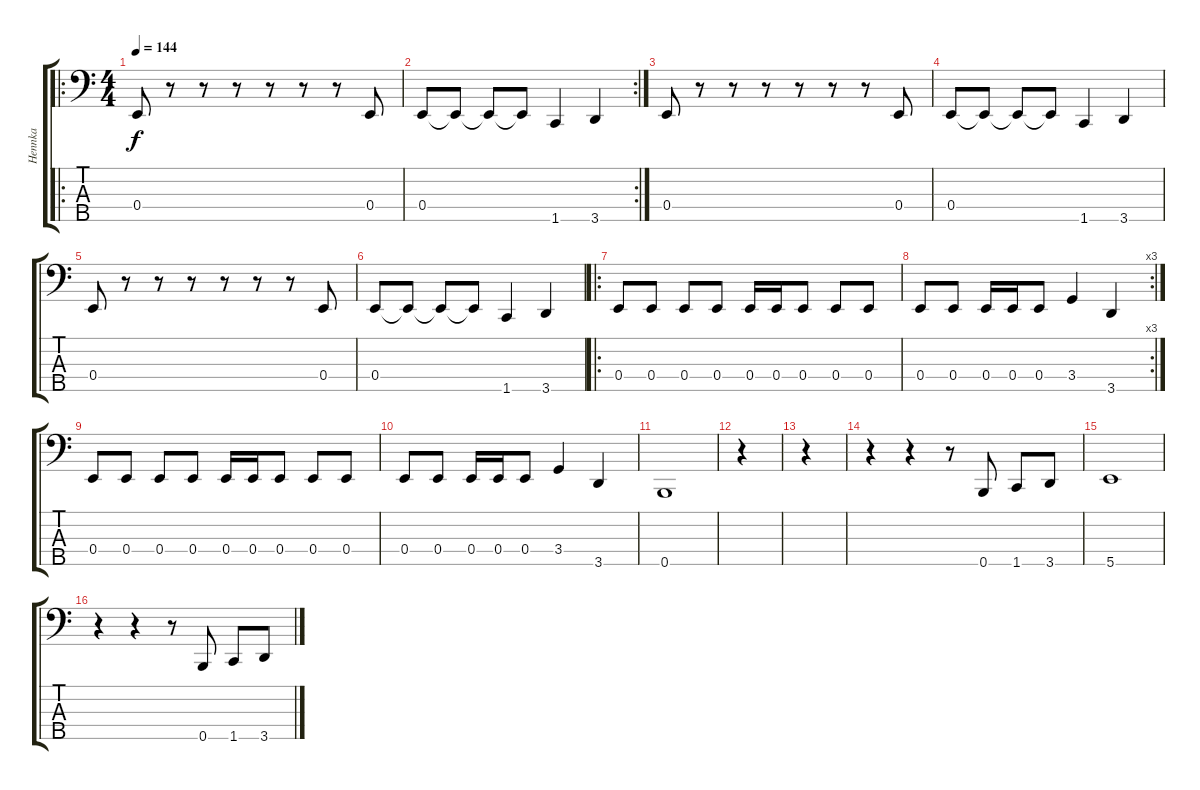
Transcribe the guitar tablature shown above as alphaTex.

\track ("Hennka" "Hennka") {instrument electricbasspick}
\staff {score tabs}
\tuning (G2 D2 A1 E1 B0) {hide}
\ro
\ts (4 4)
\tempo 144
\clef f4
\ks c
0.4.8{dy f instrument electricbasspick} r.8 r.8 r.8 r.8 r.8 r.8 0.4.8 |
\rc 2
0.4.8 0.4{t}.8 0.4{t}.8 0.4{t}.8 1.5.4 3.5.4 |
0.4.8 r.8 r.8 r.8 r.8 r.8 r.8 0.4.8 |
0.4.8 0.4{t}.8 0.4{t}.8 0.4{t}.8 1.5.4 3.5.4 |
0.4.8 r.8 r.8 r.8 r.8 r.8 r.8 0.4.8 |
0.4.8 0.4{t}.8 0.4{t}.8 0.4{t}.8 1.5.4 3.5.4 |
\ro
0.4.8 0.4.8 0.4.8 0.4.8 0.4.16 0.4.16 0.4.8 0.4.8 0.4.8 |
\rc 3
0.4.8 0.4.8 0.4.16 0.4.16 0.4.8 3.4.4 3.5.4 |
0.4.8 0.4.8 0.4.8 0.4.8 0.4.16 0.4.16 0.4.8 0.4.8 0.4.8 |
0.4.8 0.4.8 0.4.16 0.4.16 0.4.8 3.4.4 3.5.4 |
0.5.1 |
r.4 |
r.4 |
r.4 r.4 r.8 0.5.8 1.5.8 3.5.8 |
5.5.1 |
r.4 r.4 r.8 0.5.8 1.5.8 3.5.8
